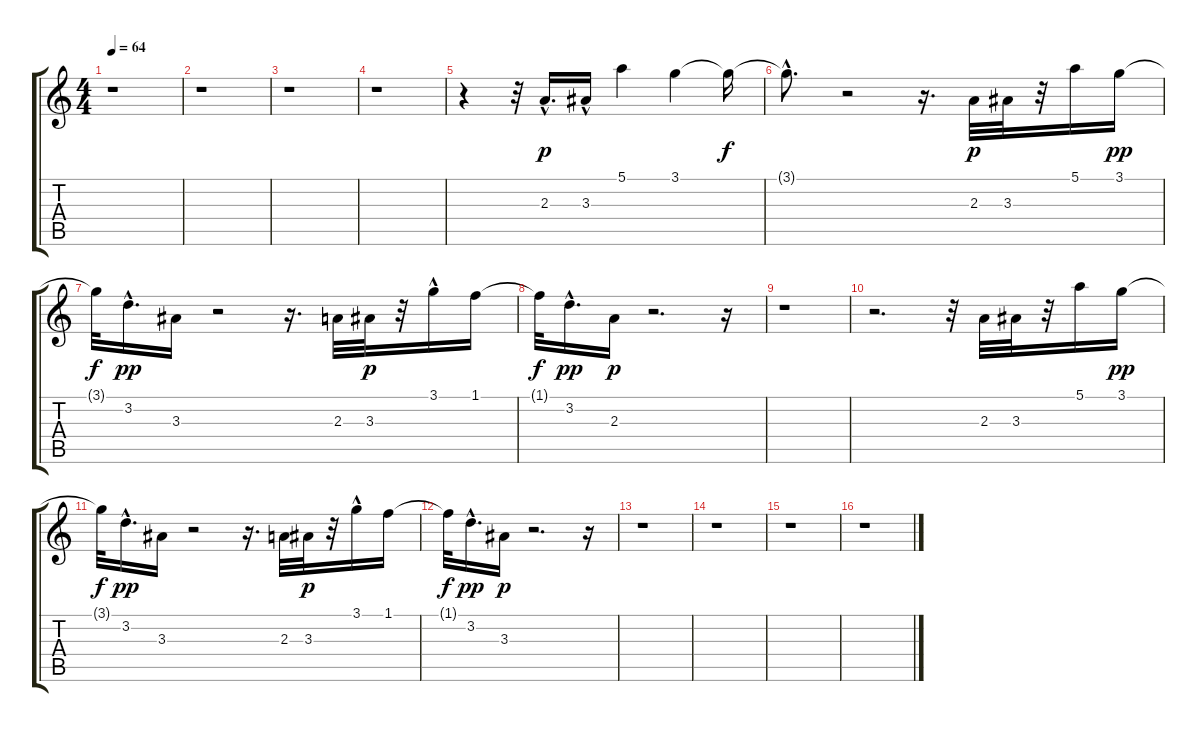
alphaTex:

\track "" {instrument acousticguitarnylon}
\staff {score tabs}
\tuning (E4 B3 G3 D3 A2 E2) {hide}
\ts (4 4)
\tempo 64
\clef g2
\ks c
r.1{dy p instrument acousticguitarnylon} |
r.1 |
r.1 |
r.1 |
r.4 r.32 2.3{hac}.16{d instrument acousticguitarnylon} 3.3{hac}.16 5.1.4 3.1.4 3.1{t}.16{dy f} |
3.1{hac t}.8{d} r.2 r.16{d} 2.3.32{dy p} 3.3.32 r.32 5.1.16 3.1.16{dy pp} |
3.1{t}.32{dy f} 3.2{hac}.16{d dy pp} 3.3.16 r.2 r.16{d} 2.3.32 3.3.32{dy p} r.32 3.1{hac}.16 1.1.16 |
1.1{t}.32{dy f} 3.2{hac}.16{d dy pp} 2.3.16{dy p} r.2{d} r.16 |
r.1 |
r.2{d} r.32 2.3.32 3.3.32 r.32 5.1.16 3.1.16{dy pp} |
3.1{t}.32{dy f} 3.2{hac}.16{d dy pp} 3.3.16 r.2 r.16{d} 2.3.32 3.3.32{dy p} r.32 3.1{hac}.16 1.1.16 |
1.1{t}.32{dy f} 3.2{hac}.16{d dy pp} 3.3.16{dy p} r.2{d} r.16 |
r.1 |
r.1 |
r.1 |
r.1
